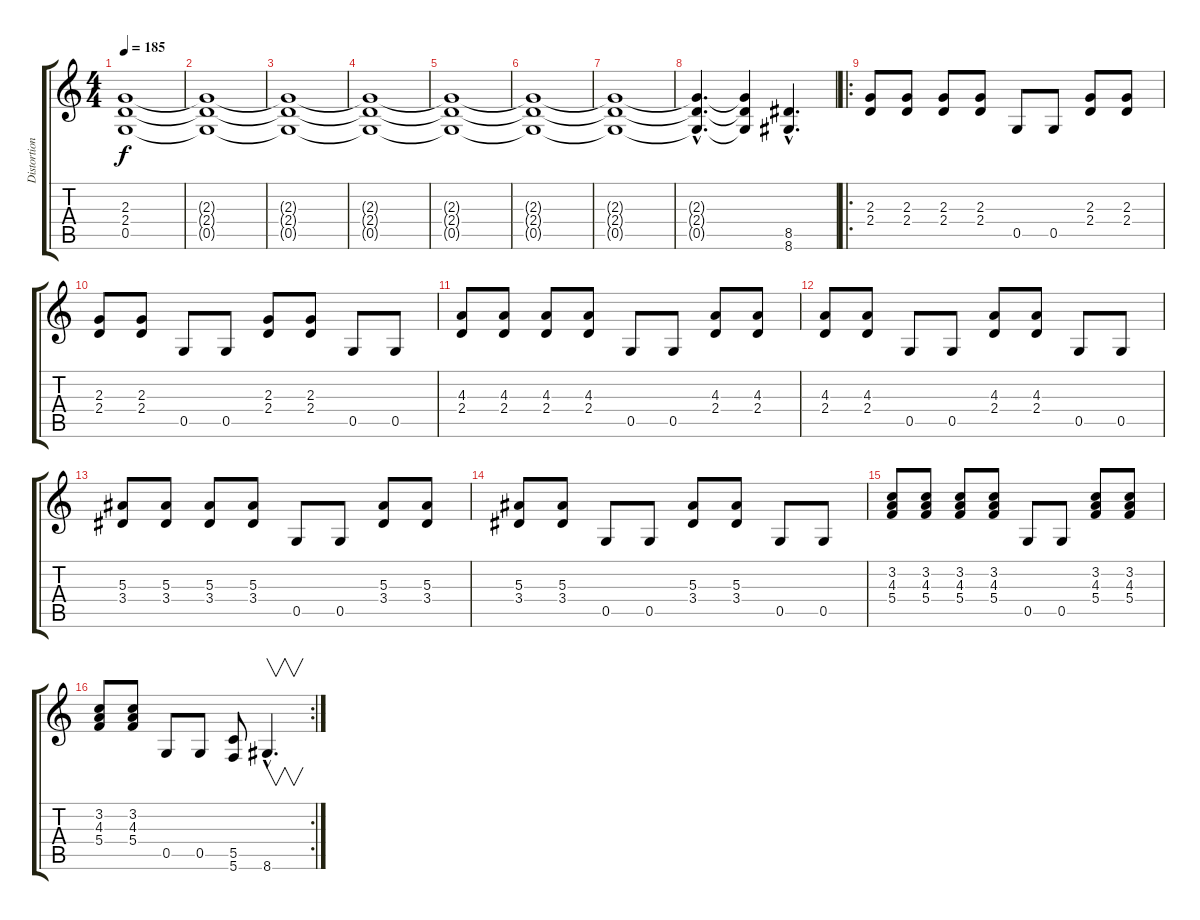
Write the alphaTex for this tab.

\track ("Distortion Guitar 2" "Distortion") {instrument distortionguitar}
\staff {score tabs}
\tuning (D4 A3 F3 C3 G2 C2) {hide}
\ts (4 4)
\tempo 185
\clef g2
\ks c
(2.3 2.4 0.5).1{dy f instrument distortionguitar} |
(2.3{t} 2.4{t} 0.5{t}).1 |
(2.3{t} 2.4{t} 0.5{t}).1 |
(2.3{t} 2.4{t} 0.5{t}).1 |
(2.3{t} 2.4{t} 0.5{t}).1 |
(2.3{t} 2.4{t} 0.5{t}).1 |
(2.3{t} 2.4{t} 0.5{t}).1 |
(2.3{hac t} 2.4{hac t} 0.5{hac t}).4{d} (2.3{t} 2.4{t} 0.5{t}).4 (8.5{hac} 8.6{hac}).4{d} |
\ro
(2.3 2.4).8 (2.3 2.4).8 (2.3 2.4).8 (2.3 2.4).8 0.5.8 0.5.8 (2.3 2.4).8 (2.3 2.4).8 |
(2.3 2.4).8 (2.3 2.4).8 0.5.8 0.5.8 (2.3 2.4).8 (2.3 2.4).8 0.5.8 0.5.8 |
(4.3 2.4).8 (4.3 2.4).8 (4.3 2.4).8 (4.3 2.4).8 0.5.8 0.5.8 (4.3 2.4).8 (4.3 2.4).8 |
(4.3 2.4).8 (4.3 2.4).8 0.5.8 0.5.8 (4.3 2.4).8 (4.3 2.4).8 0.5.8 0.5.8 |
(5.3 3.4).8 (5.3 3.4).8 (5.3 3.4).8 (5.3 3.4).8 0.5.8 0.5.8 (5.3 3.4).8 (5.3 3.4).8 |
(5.3 3.4).8 (5.3 3.4).8 0.5.8 0.5.8 (5.3 3.4).8 (5.3 3.4).8 0.5.8 0.5.8 |
(3.2 4.3 5.4).8 (3.2 4.3 5.4).8 (3.2 4.3 5.4).8 (3.2 4.3 5.4).8 0.5.8 0.5.8 (3.2 4.3 5.4).8 (3.2 4.3 5.4).8 |
\rc 2
(3.2 4.3 5.4).8 (3.2 4.3 5.4).8 0.5.8 0.5.8 (5.5 5.6).8 8.6{hac}.4{v d}
